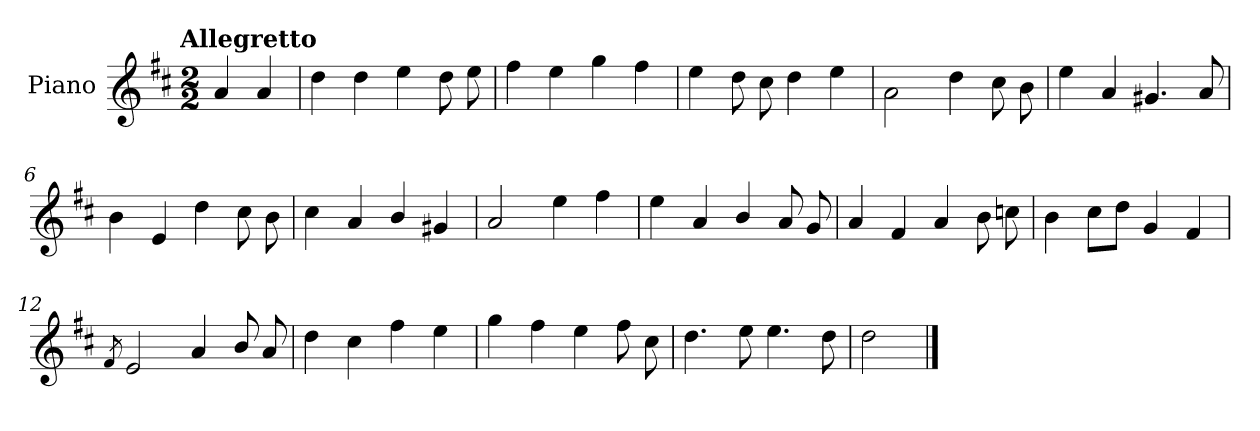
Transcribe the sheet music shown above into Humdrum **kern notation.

**kern
*part1
*staff1
*I"Piano
*I'Pno.
*clefG2
*k[f#c#]
!!LO:TX:omd:t=Allegretto
*M2/2
*MM116
=
4a/
4a/
=1
4dd\
4dd\
4ee\
8dd\
8ee\
=2
4ff#\
4ee\
4gg\
4ff#\
=3
4ee\
8dd\
8cc#\
4dd\
4ee\
=4
2a\
4dd\
8cc#\
8b\
!!LO:LB:g=z
=5
4ee\
4a/
4.g#X/
8a/
=6
4b\
4e/
4dd\
8cc#\
8b\
=7
4cc#\
4a/
4b/
4g#X/
=8
2a/
4ee\
4ff#\
=9
4ee\
4a/
4b/
8a/
8g/
=10
4a/
4f#/
4a/
8b\
8ccn\
!!LO:LB:g=z
=11
4b\
8cc#\L
8dd\J
4g/
4f#/
=12
8qf#/
2e/
4a/
8b/
8a/
=13
4dd\
4cc#\
4ff#\
4ee\
=14
4gg\
4ff#\
4ee\
8ff#\
8cc#\
=15
4.dd\
8ee\
4.ee\
8dd\
=16
2dd\
==
*-
